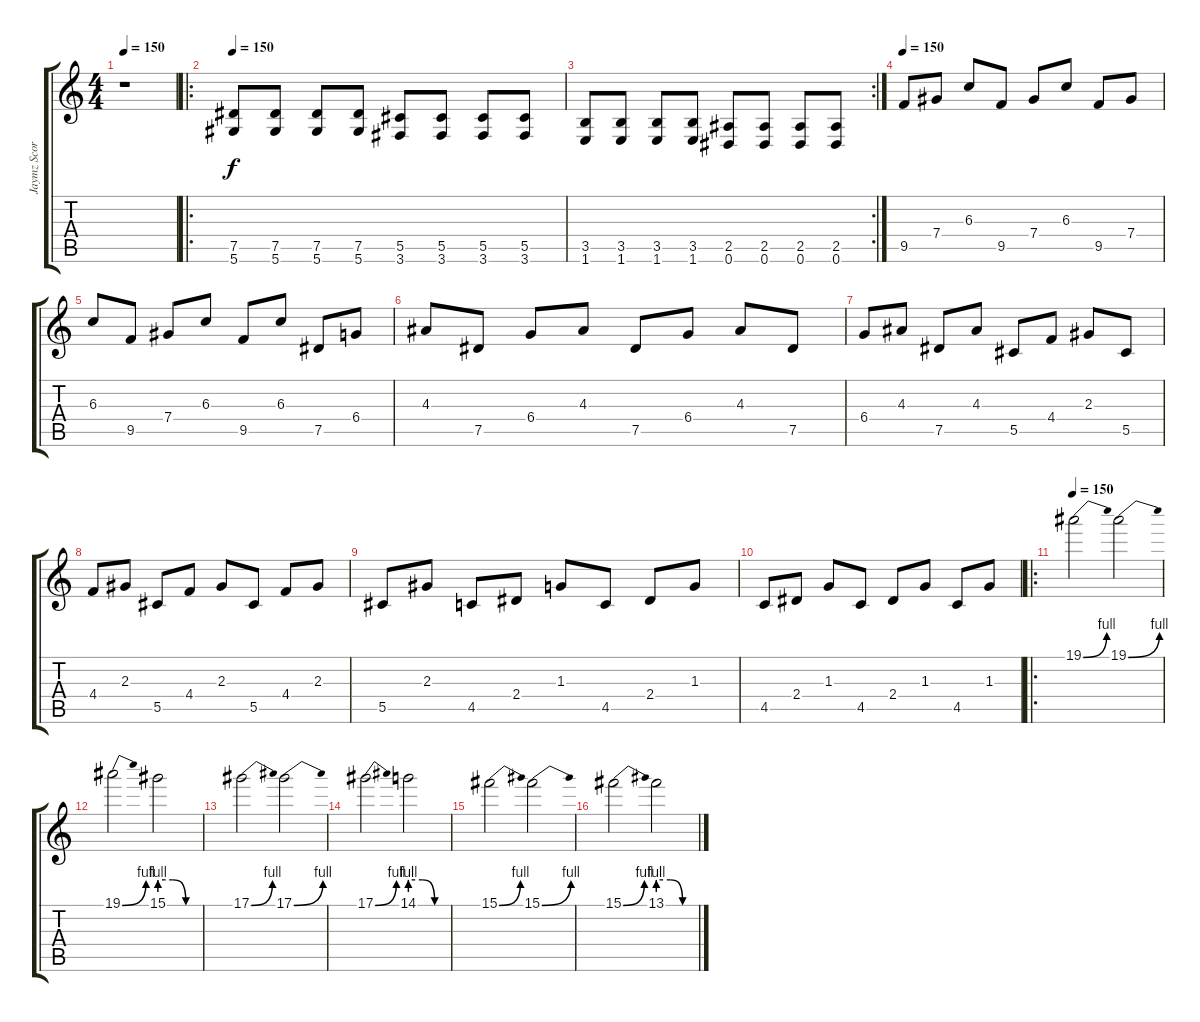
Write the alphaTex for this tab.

\track ("Jaymz Scorpion" "Jaymz Scor") {instrument overdrivenguitar}
\staff {score tabs}
\tuning (Eb4 Bb3 Gb3 Db3 Ab2 Eb2) {hide}
\ts (4 4)
\tempo 150
\clef g2
\ks c
r.1{dy f} |
\ro
\tempo 150
(7.5 5.6).8 (7.5 5.6).8 (7.5 5.6).8 (7.5 5.6).8 (5.5 3.6).8 (5.5 3.6).8 (5.5 3.6).8 (5.5 3.6).8 |
\rc 2
(3.5 1.6).8 (3.5 1.6).8 (3.5 1.6).8 (3.5 1.6).8 (2.5 0.6).8 (2.5 0.6).8 (2.5 0.6).8 (2.5 0.6).8 |
\tempo 150
9.5.8 7.4.8 6.3.8 9.5.8 7.4.8 6.3.8 9.5.8 7.4.8 |
6.3.8 9.5.8 7.4.8 6.3.8 9.5.8 6.3.8 7.5.8 6.4.8 |
4.3.8 7.5.8 6.4.8 4.3.8 7.5.8 6.4.8 4.3.8 7.5.8 |
6.4.8 4.3.8 7.5.8 4.3.8 5.5.8 4.4.8 2.3.8 5.5.8 |
4.4.8 2.3.8 5.5.8 4.4.8 2.3.8 5.5.8 4.4.8 2.3.8 |
5.5.8 2.3.8 4.5.8 2.4.8 1.3.8 4.5.8 2.4.8 1.3.8 |
4.5.8 2.4.8 1.3.8 4.5.8 2.4.8 1.3.8 4.5.8 1.3.8 |
\ro
\tempo 150
19.1{be (bend 0 0 60 4)}.2 19.1{be (bend 0 0 60 4)}.2 |
19.1{be (bend 0 0 60 4)}.2 15.1{be (custom 0 4 20 4 40 0 60 0)}.2 |
17.1{be (bend 0 0 60 4)}.2 17.1{be (bend 0 0 60 4)}.2 |
17.1{be (bend 0 0 60 4)}.2 14.1{be (custom 0 4 20 4 40 0 60 0)}.2 |
15.1{be (bend 0 0 60 4)}.2 15.1{be (bend 0 0 60 4)}.2 |
15.1{be (bend 0 0 60 4)}.2 13.1{be (custom 0 4 20 4 40 0 60 0)}.2
